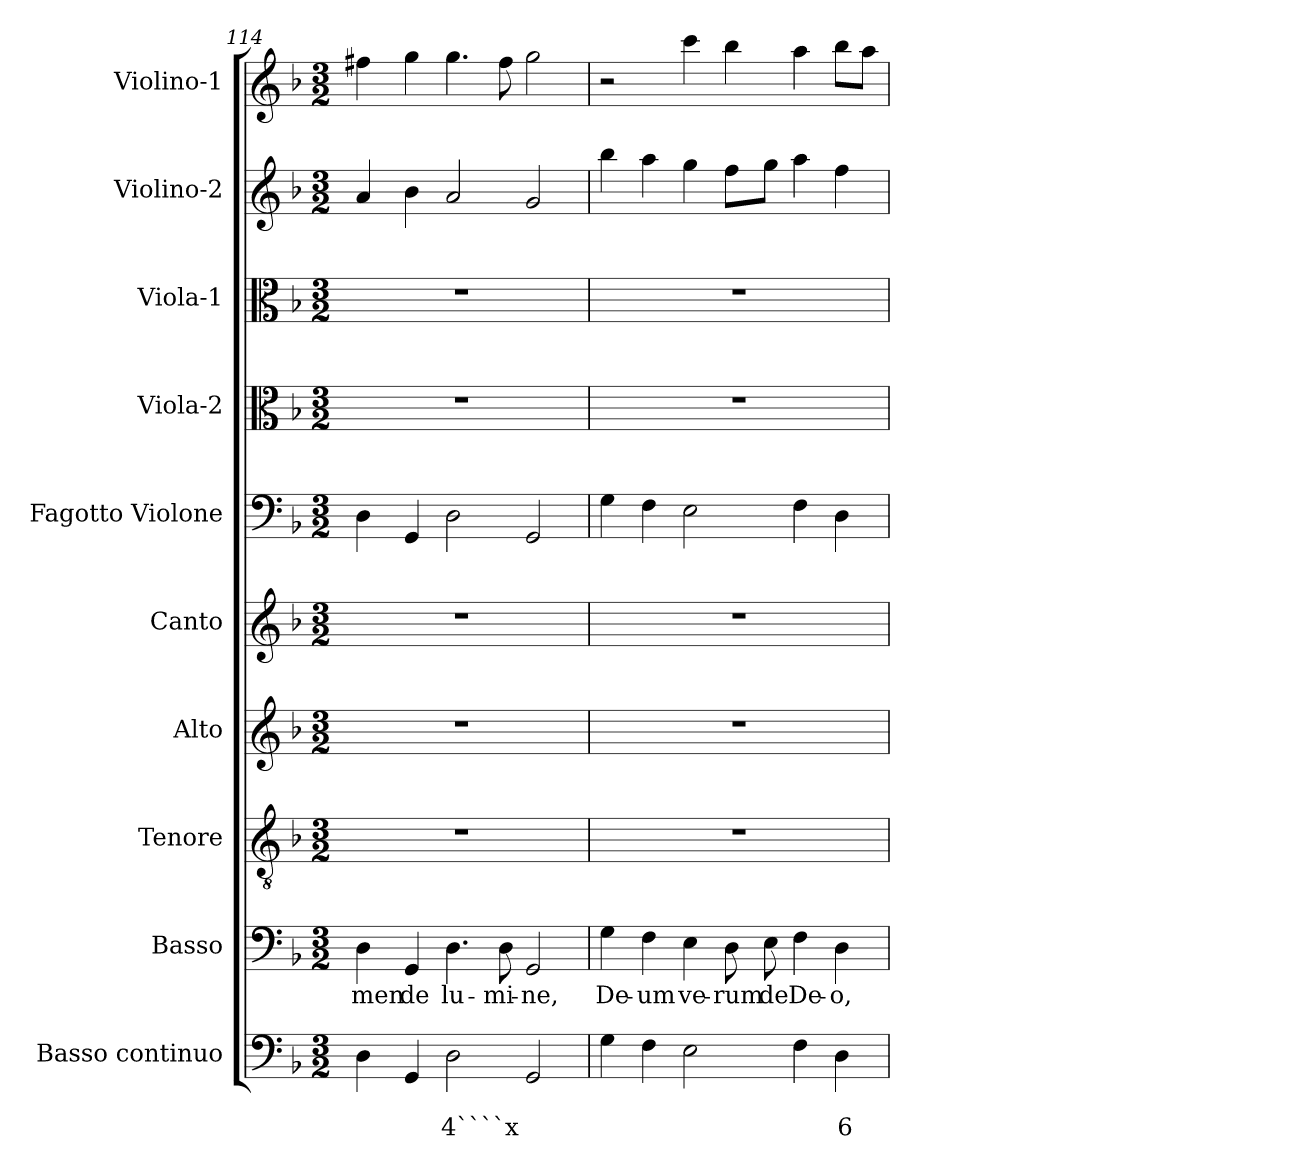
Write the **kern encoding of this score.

**kern	**text	**text	**kern	**text	**kern	**kern	**kern	**kern	**kern	**kern	**kern	**kern
*part10	*part10	*part10	*part9	*part9	*part8	*part7	*part6	*part5	*part4	*part3	*part2	*part1
*staff10	*staff10	*staff10	*staff9	*staff9	*staff8	*staff7	*staff6	*staff5	*staff4	*staff3	*staff2	*staff1
*I"Basso continuo	*	*	*I"Basso	*	*I"Tenore	*I"Alto	*I"Canto	*I"Fagotto Violone	*I"Viola-2	*I"Viola-1	*I"Violino-2	*I"Violino-1
*clefF4	*	*	*clefF4	*	*clefGv2	*clefG2	*clefG2	*clefF4	*clefC3	*clefC3	*clefG2	*clefG2
*k[b-]	*	*	*k[b-]	*	*k[b-]	*k[b-]	*k[b-]	*k[b-]	*k[b-]	*k[b-]	*k[b-]	*k[b-]
*F:	*	*	*F:	*	*F:	*F:	*F:	*F:	*F:	*F:	*F:	*F:
*M3/2	*	*	*M3/2	*	*M3/2	*M3/2	*M3/2	*M3/2	*M3/2	*M3/2	*M3/2	*M3/2
=114	=114	=114	=114	=114	=114	=114	=114	=114	=114	=114	=114	=114
!	!	!	!	!LO:LY:b	!	!	!	!	!	!	!	!
4D\	.	.	4D\	-men	1.r	1.r	1.r	4D\	1.r	1.r	4a/	4ff#X\
!	!	!	!	!LO:LY:b	!	!	!	!	!	!	!	!
4GG/	.	.	4GG/	de	.	.	.	4GG/	.	.	4b-\	4gg\
!	!	!LO:LY:b	!	!	!	!	!	!	!	!	!	!
!	!	!	!	!LO:LY:b	!	!	!	!	!	!	!	!
2D\	.	4````x	4.D\	lu-	.	.	.	2D\	.	.	2a/	4.gg\
!	!	!	!	!LO:LY:b	!	!	!	!	!	!	!	!
.	.	.	8D\	-mi-	.	.	.	.	.	.	.	8ff#\
!	!	!	!	!LO:LY:b	!	!	!	!	!	!	!	!
2GG/	.	.	2GG/	-ne,	.	.	.	2GG/	.	.	2g/	2gg\
!!LO:PB:g=z
=115	=115	=115	=115	=115	=115	=115	=115	=115	=115	=115	=115	=115
!	!	!	!	!LO:LY:b	!	!	!	!	!	!	!	!
4G\	.	.	4G\	De-	1.r	1.r	1.r	4G\	1.r	1.r	4bb-\	2r
!	!	!	!	!LO:LY:b	!	!	!	!	!	!	!	!
4F\	.	.	4F\	-um	.	.	.	4F\	.	.	4aa\	.
!	!	!	!	!LO:LY:b	!	!	!	!	!	!	!	!
2E\	.	.	4E\	ve-	.	.	.	2E\	.	.	4gg\	4ccc\
!	!	!	!	!LO:LY:b	!	!	!	!	!	!	!	!
.	.	.	8D\	-rum	.	.	.	.	.	.	8ff\L	4bb-\
!	!	!	!	!LO:LY:b	!	!	!	!	!	!	!	!
.	.	.	8E\	de	.	.	.	.	.	.	8gg\J	.
!	!	!	!	!LO:LY:b	!	!	!	!	!	!	!	!
4F\	.	.	4F\	De-	.	.	.	4F\	.	.	4aa\	4aa\
!	!	!LO:LY:b	!	!	!	!	!	!	!	!	!	!
!	!	!	!	!LO:LY:b	!	!	!	!	!	!	!	!
4D\	.	6	4D\	-o,	.	.	.	4D\	.	.	4ff\	8bb-\L
.	.	.	.	.	.	.	.	.	.	.	.	8aa\J
=	=	=	=	=	=	=	=	=	=	=	=	=
*-	*-	*-	*-	*-	*-	*-	*-	*-	*-	*-	*-	*-
